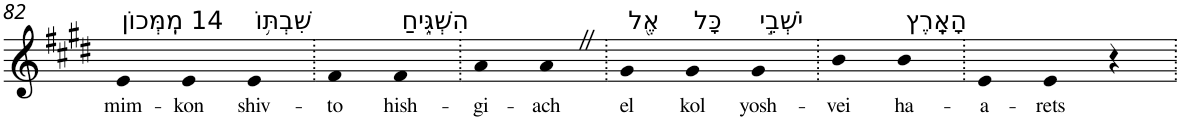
**kern	**text
*part1	*part1
*staff1	*staff1
*I"Piano	*
*I'Pno	*
!!LO:PB:g=z
*clefG2	*
*k[f#c#g#d#]	*
*E:	*
=82	=82
!LO:TX:a:t=14 מִֽמְּכוֹן	!
!	!LO:LY:b
4e	mim-
!	!LO:LY:b
4e	-kon
!LO:TX:a:t=שִׁבְתּ֥וֹ	!
!	!LO:LY:b
4e	shiv-
=83.	=83.
!	!LO:LY:b
4f#	-to
!LO:TX:a:t=הִשְׁגִּ֑יחַ	!
!	!LO:LY:b
4f#	hish-
=84.	=84.
!	!LO:LY:b
4a	-gi-
!	!LO:LY:b
4aZ	-ach
=85.	=85.
!LO:TX:a:t=אֶ֖ל	!
!	!LO:LY:b
4g#	el
!LO:TX:a:t=כָּל	!
!	!LO:LY:b
4g#	kol
!LO:TX:a:t=יֹשְׁבֵ֣י	!
!	!LO:LY:b
4g#	yosh-
=86.	=86.
!	!LO:LY:b
4b	-vei
!LO:TX:a:t=הָאָֽרֶץ	!
!	!LO:LY:b
4b	ha-
=87.	=87.
!	!LO:LY:b
4e	-a-
!	!LO:LY:b
4e	-rets
4r	.
=.	=.
*-	*-
